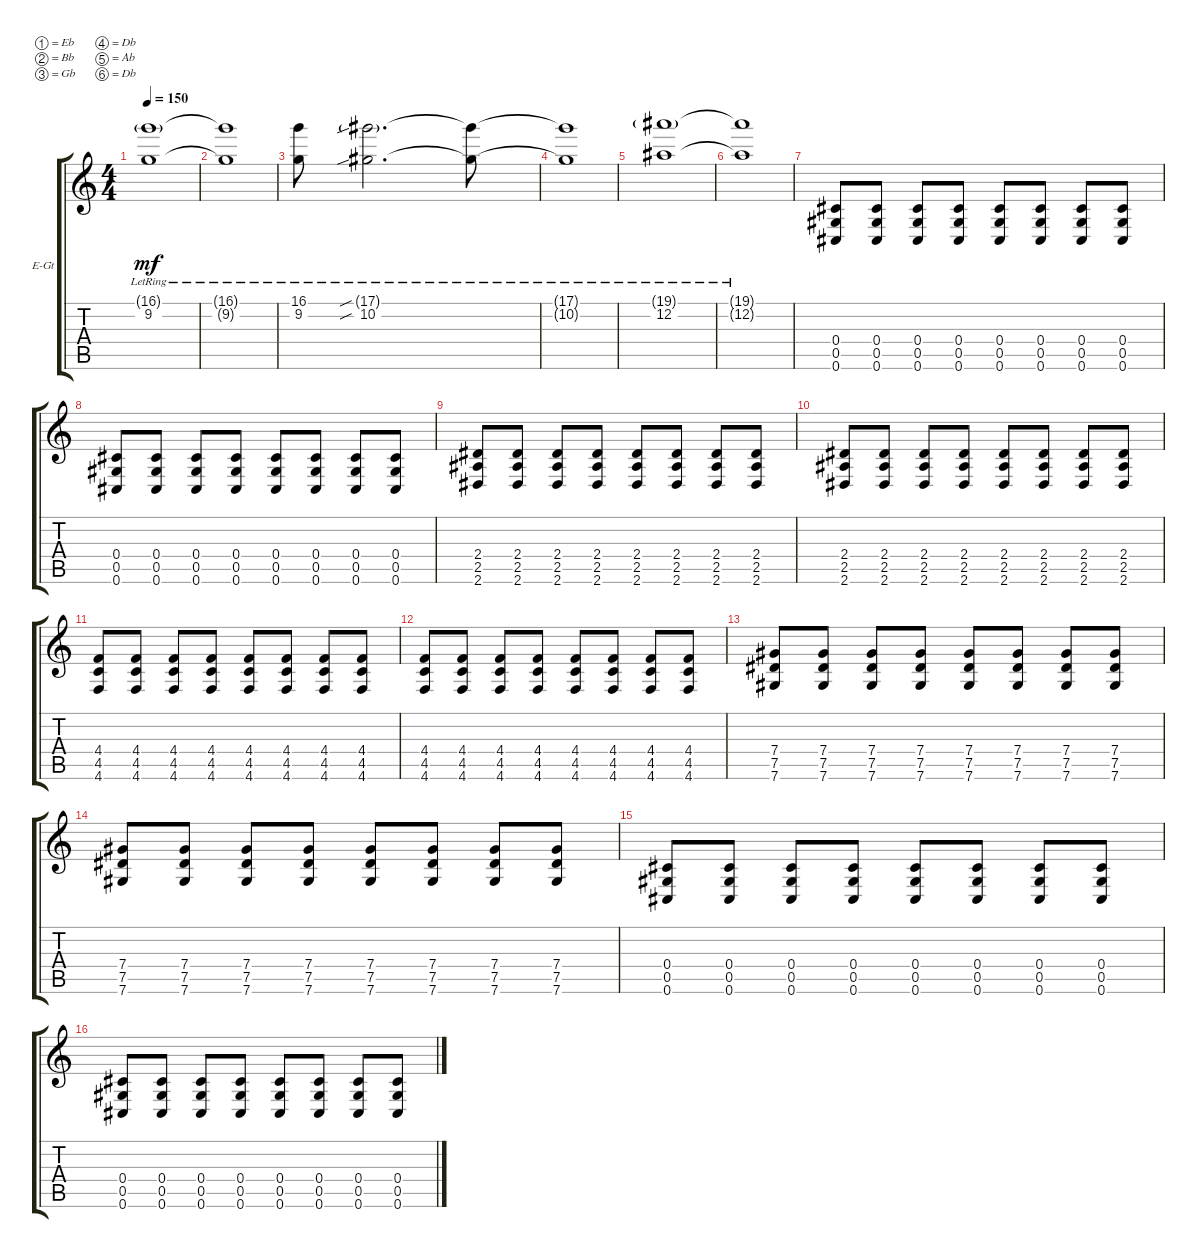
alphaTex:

\defaultSystemsLayout 4
\bracketExtendMode groupsimilarinstruments
\firstSystemTrackNameOrientation horizontal
\otherSystemsTrackNameOrientation horizontal
\track ("Justin deBlieck (Lead)" "E-Gt") {instrument distortionguitar}
\staff {score tabs}
\tuning (Eb4 Bb3 Gb3 Db3 Ab2 Db2)
\ts (4 4)
\tempo 150
\clef g2
\ks c
(16.1{g lr} 9.2{lr}).1{dy mf} |
(9.2{lr t} 16.1{lr t}).1 |
(9.2{lr} 16.1{lr}).8 (17.1{sib g lr} 10.2{sib lr}).2{d} (10.2{lr t} 17.1{lr t}).8 |
(10.2{lr t} 17.1{lr t}).1 |
(19.1{g lr} 12.2{lr}).1 |
(19.1{lr t} 12.2{lr t}).1 |
(0.6 0.5 0.4).8 (0.6 0.5 0.4).8 (0.6 0.5 0.4).8 (0.6 0.5 0.4).8 (0.6 0.5 0.4).8 (0.6 0.5 0.4).8 (0.6 0.5 0.4).8 (0.6 0.5 0.4).8 |
(0.6 0.5 0.4).8 (0.6 0.5 0.4).8 (0.6 0.5 0.4).8 (0.6 0.5 0.4).8 (0.6 0.5 0.4).8 (0.6 0.5 0.4).8 (0.6 0.5 0.4).8 (0.6 0.5 0.4).8 |
(2.6 2.5 2.4).8 (2.6 2.5 2.4).8 (2.6 2.5 2.4).8 (2.6 2.5 2.4).8 (2.6 2.5 2.4).8 (2.6 2.5 2.4).8 (2.6 2.5 2.4).8 (2.6 2.5 2.4).8 |
(2.6 2.5 2.4).8 (2.6 2.5 2.4).8 (2.6 2.5 2.4).8 (2.6 2.5 2.4).8 (2.6 2.5 2.4).8 (2.6 2.5 2.4).8 (2.6 2.5 2.4).8 (2.6 2.5 2.4).8 |
(4.4 4.5 4.6).8 (4.6 4.5 4.4).8 (4.4 4.5 4.6).8 (4.6 4.5 4.4).8 (4.4 4.5 4.6).8 (4.6 4.5 4.4).8 (4.4 4.5 4.6).8 (4.6 4.5 4.4).8 |
(4.4 4.5 4.6).8 (4.6 4.5 4.4).8 (4.4 4.5 4.6).8 (4.6 4.5 4.4).8 (4.4 4.5 4.6).8 (4.6 4.5 4.4).8 (4.4 4.5 4.6).8 (4.6 4.5 4.4).8 |
(7.4 7.5 7.6).8 (7.4 7.5 7.6).8 (7.4 7.5 7.6).8 (7.4 7.5 7.6).8 (7.4 7.5 7.6).8 (7.4 7.5 7.6).8 (7.4 7.5 7.6).8 (7.4 7.5 7.6).8 |
(7.4 7.5 7.6).8 (7.4 7.5 7.6).8 (7.4 7.5 7.6).8 (7.4 7.5 7.6).8 (7.4 7.5 7.6).8 (7.4 7.5 7.6).8 (7.4 7.5 7.6).8 (7.4 7.5 7.6).8 |
(0.6 0.5 0.4).8 (0.6 0.5 0.4).8 (0.6 0.5 0.4).8 (0.6 0.5 0.4).8 (0.6 0.5 0.4).8 (0.6 0.5 0.4).8 (0.6 0.5 0.4).8 (0.6 0.5 0.4).8 |
(0.6 0.5 0.4).8 (0.6 0.5 0.4).8 (0.6 0.5 0.4).8 (0.6 0.5 0.4).8 (0.6 0.5 0.4).8 (0.6 0.5 0.4).8 (0.6 0.5 0.4).8 (0.6 0.5 0.4).8
